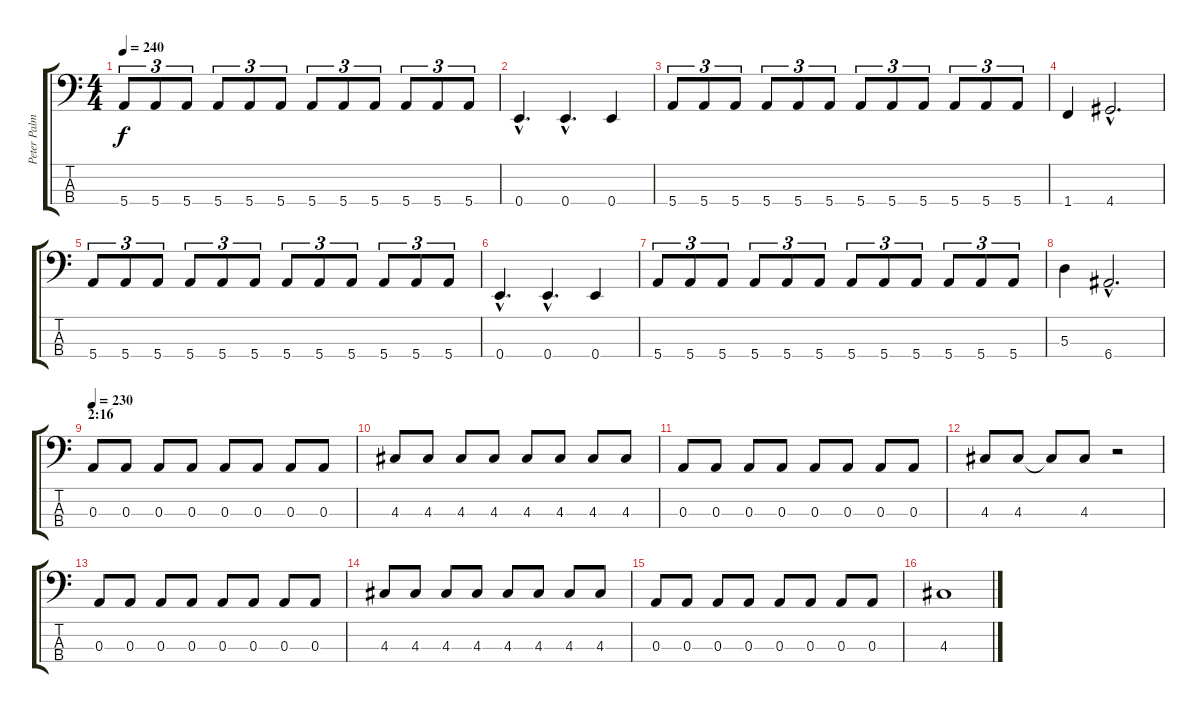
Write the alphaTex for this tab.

\track ("Peter Palmdahl" "Peter Palm") {instrument electricbasspick}
\staff {score tabs}
\tuning (G2 D2 A1 E1) {hide}
\ts (4 4)
\tempo 240
\clef f4
\ks c
5.4.8{tu (3 2) dy f} 5.4.8{tu (3 2)} 5.4.8{tu (3 2)} 5.4.8{tu (3 2)} 5.4.8{tu (3 2)} 5.4.8{tu (3 2)} 5.4.8{tu (3 2)} 5.4.8{tu (3 2)} 5.4.8{tu (3 2)} 5.4.8{tu (3 2)} 5.4.8{tu (3 2)} 5.4.8{tu (3 2)} |
0.4{hac}.4{d} 0.4{hac}.4{d} 0.4.4 |
5.4.8{tu (3 2)} 5.4.8{tu (3 2)} 5.4.8{tu (3 2)} 5.4.8{tu (3 2)} 5.4.8{tu (3 2)} 5.4.8{tu (3 2)} 5.4.8{tu (3 2)} 5.4.8{tu (3 2)} 5.4.8{tu (3 2)} 5.4.8{tu (3 2)} 5.4.8{tu (3 2)} 5.4.8{tu (3 2)} |
1.4.4 4.4{hac}.2{d} |
5.4.8{tu (3 2)} 5.4.8{tu (3 2)} 5.4.8{tu (3 2)} 5.4.8{tu (3 2)} 5.4.8{tu (3 2)} 5.4.8{tu (3 2)} 5.4.8{tu (3 2)} 5.4.8{tu (3 2)} 5.4.8{tu (3 2)} 5.4.8{tu (3 2)} 5.4.8{tu (3 2)} 5.4.8{tu (3 2)} |
0.4{hac}.4{d} 0.4{hac}.4{d} 0.4.4 |
5.4.8{tu (3 2)} 5.4.8{tu (3 2)} 5.4.8{tu (3 2)} 5.4.8{tu (3 2)} 5.4.8{tu (3 2)} 5.4.8{tu (3 2)} 5.4.8{tu (3 2)} 5.4.8{tu (3 2)} 5.4.8{tu (3 2)} 5.4.8{tu (3 2)} 5.4.8{tu (3 2)} 5.4.8{tu (3 2)} |
5.3.4 6.4{hac}.2{d} |
\section ("" "2:16")
\tempo 230
0.3.8 0.3.8 0.3.8 0.3.8 0.3.8 0.3.8 0.3.8 0.3.8 |
4.3.8 4.3.8 4.3.8 4.3.8 4.3.8 4.3.8 4.3.8 4.3.8 |
0.3.8 0.3.8 0.3.8 0.3.8 0.3.8 0.3.8 0.3.8 0.3.8 |
4.3.8 4.3.8 4.3{t}.8 4.3.8 r.2 |
0.3.8 0.3.8 0.3.8 0.3.8 0.3.8 0.3.8 0.3.8 0.3.8 |
4.3.8 4.3.8 4.3.8 4.3.8 4.3.8 4.3.8 4.3.8 4.3.8 |
0.3.8 0.3.8 0.3.8 0.3.8 0.3.8 0.3.8 0.3.8 0.3.8 |
4.3.1
